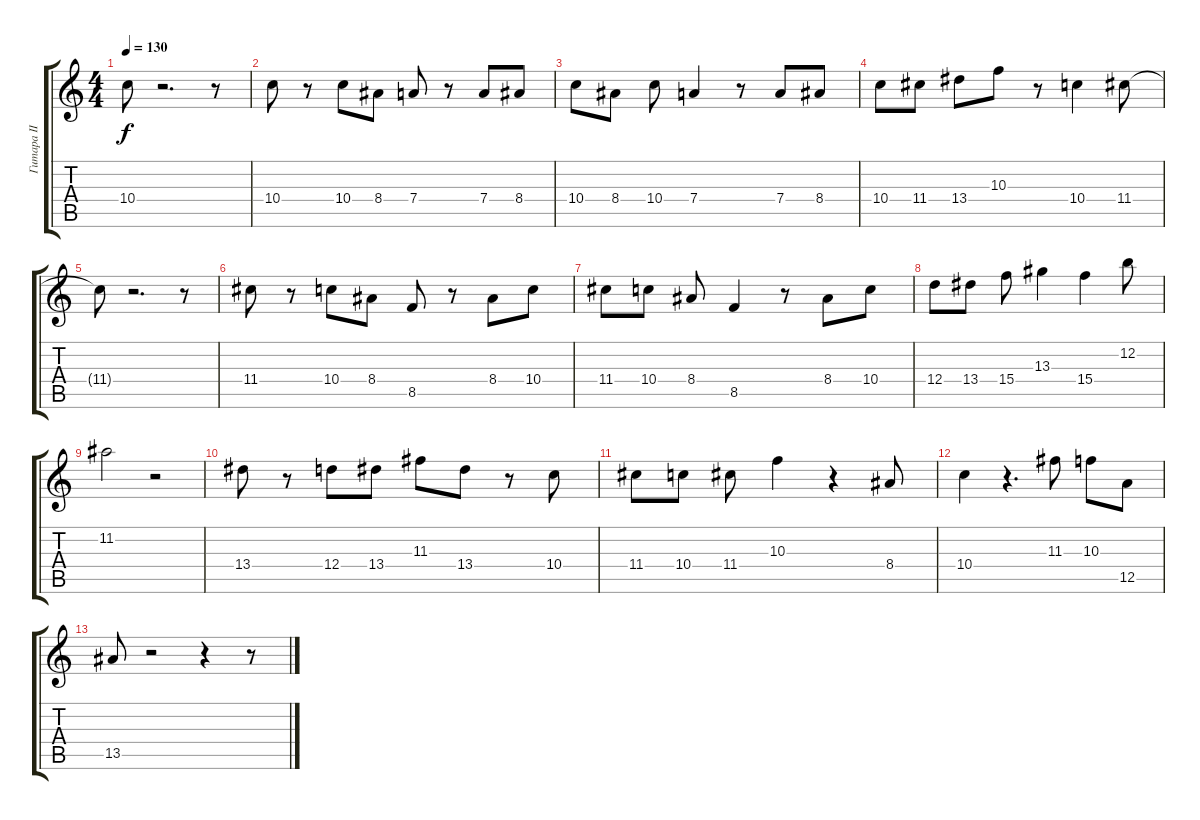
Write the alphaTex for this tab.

\track ("Гитара II" "Гитара II") {instrument electricguitarclean}
\staff {score tabs}
\tuning (E4 B3 G3 D3 A2 E2) {hide}
\ts (4 4)
\tempo 130
\clef g2
\ks c
10.4{t}.8{dy f} r.2{d} r.8 |
10.4.8 r.8 10.4.8 8.4.8 7.4.8 r.8 7.4.8 8.4.8 |
10.4.8 8.4.8 10.4.8 7.4.4 r.8 7.4.8 8.4.8 |
10.4.8 11.4.8 13.4.8 10.3.8 r.8 10.4.4 11.4.8 |
11.4{t}.8 r.2{d} r.8 |
11.4.8 r.8 10.4.8 8.4.8 8.5.8 r.8 8.4.8 10.4.8 |
11.4.8 10.4.8 8.4.8 8.5.4 r.8 8.4.8 10.4.8 |
12.4.8 13.4.8 15.4.8 13.3.4 15.4.4 12.2.8 |
11.2.2 r.2 |
13.4.8 r.8 12.4.8 13.4.8 11.3.8 13.4.8 r.8 10.4.8 |
11.4.8 10.4.8 11.4.8 10.3.4 r.4 8.4.8 |
10.4.4 r.4{d} 11.3.8 10.3.8 12.5.8 |
13.5.8 r.2 r.4 r.8
